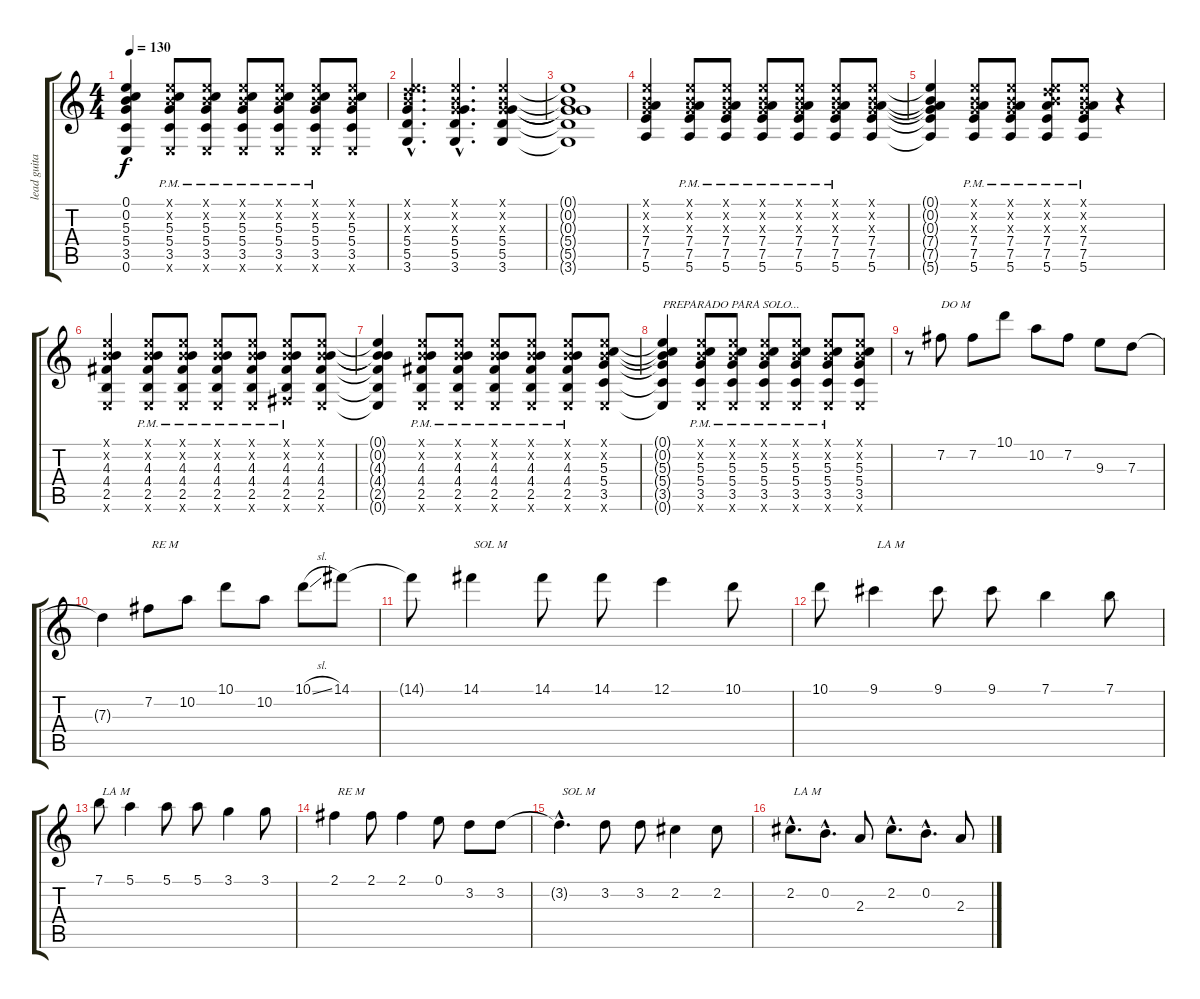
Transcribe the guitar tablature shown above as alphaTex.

\track ("lead guitar" "lead guita") {instrument distortionguitar}
\staff {score tabs}
\tuning (E4 B3 G3 D3 A2 E2) {hide}
\ts (4 4)
\tempo 130
\clef g2
\ks c
(0.1{t} 0.2{t} 5.3{t} 5.4{t} 3.5{t} 0.6{t}).4{dy f} (0.1{x} 0.2{x} 5.3{pm} 5.4{pm} 3.5{pm} 0.6{x}).8 (0.1{x} 0.2{x} 5.3{pm} 5.4{pm} 3.5{pm} 0.6{x}).8 (0.1{x} 0.2{x} 5.3{pm} 5.4{pm} 3.5{pm} 0.6{x}).8 (0.1{x} 0.2{x} 5.3{pm} 5.4{pm} 3.5{pm} 0.6{x}).8 (0.1{x} 0.2{x} 5.3{pm} 5.4{pm} 3.5{pm} 0.6{x}).8 (0.1{x} 0.2{x} 5.3 5.4 3.5 0.6{x}).8 |
(0.1{hac x} 0.2{hac x} 7.3{hac x} 5.4{hac} 5.5{hac} 3.6{hac}).4{d} (0.1{hac x} 0.2{hac x} 0.3{hac x} 5.4{hac} 5.5{hac} 3.6{hac}).4{d} (0.1{x} 0.2{x} 0.3{x} 5.4 5.5 3.6).4 |
(0.1{t} 0.2{t} 0.3{t} 5.4{t} 5.5{t} 3.6{t}).1 |
(0.1{x} 0.2{x} 0.3{x} 7.4 7.5 5.6).4 (0.1{x} 0.2{x} 0.3{x} 7.4{pm} 7.5{pm} 5.6{pm}).8 (0.1{x} 0.2{x} 0.3{x} 7.4{pm} 7.5{pm} 5.6{pm}).8 (0.1{x} 0.2{x} 0.3{x} 7.4{pm} 7.5{pm} 5.6{pm}).8 (0.1{x} 0.2{x} 0.3{x} 7.4{pm} 7.5{pm} 5.6{pm}).8 (0.1{x} 0.2{x} 0.3{x} 7.4{pm} 7.5{pm} 5.6{pm}).8 (0.1{x} 0.2{x} 0.3{x} 7.4 7.5 5.6).8 |
(0.1{t} 0.2{t} 0.3{t} 7.4{t} 7.5{t} 5.6{t}).4 (0.1{x} 0.2{x} 0.3{x} 7.4{pm} 7.5{pm} 5.6{pm}).8 (0.1{x} 0.2{x} 0.3{x} 7.4{pm} 7.5{pm} 5.6{pm}).8 (0.1{x} 0.2{x} 7.3{x} 7.4{pm} 7.5{pm} 5.6{pm}).8 (0.1{x} 0.2{x} 0.3{x} 7.4{pm} 7.5{pm} 5.6{pm}).8 r.4 |
(0.1{x} 0.2{x} 4.3 4.4 2.5 0.6{x}).4 (0.1{x} 0.2{x} 4.3{pm} 4.4{pm} 2.5{pm} 0.6{x}).8 (0.1{x} 0.2{x} 4.3{pm} 4.4{pm} 2.5{pm} 0.6{x}).8 (0.1{x} 0.2{x} 4.3{pm} 4.4{pm} 2.5{pm} 0.6{x}).8 (0.1{x} 0.2{x} 4.3{pm} 4.4{pm} 2.5{pm} 0.6{x}).8 (0.1{x} 0.2{x} 4.3{pm} 4.4{pm} 2.5{pm} 2.6{x}).8 (0.1{x} 0.2{x} 4.3 4.4 2.5 0.6{x}).8 |
(0.1{t} 0.2{t} 4.3{t} 4.4{t} 2.5{t} 0.6{t}).4 (0.1{x} 0.2{x} 4.3{pm} 4.4{pm} 2.5{pm} 0.6{x}).8 (0.1{x} 0.2{x} 4.3{pm} 4.4{pm} 2.5{pm} 0.6{x}).8 (0.1{x} 0.2{x} 4.3{pm} 4.4{pm} 2.5{pm} 0.6{x}).8 (0.1{x} 0.2{x} 4.3{pm} 4.4{pm} 2.5{pm} 0.6{x}).8 (0.1{x} 0.2{x} 4.3{pm} 4.4{pm} 2.5{pm} 0.6{x}).8 (0.1{x} 0.2{x} 5.3 5.4 3.5 0.6{x}).8 |
(0.1{t} 0.2{t} 5.3{t} 5.4{t} 3.5{t} 0.6{t}).4{txt "PREPARADO PARA SOLO... "} (0.1{x} 0.2{x} 5.3{pm} 5.4{pm} 3.5{pm} 0.6{x}).8 (0.1{x} 0.2{x} 5.3{pm} 5.4{pm} 3.5{pm} 0.6{x}).8 (0.1{x} 0.2{x} 5.3{pm} 5.4{pm} 3.5{pm} 0.6{x}).8 (0.1{x} 0.2{x} 5.3{pm} 5.4{pm} 3.5{pm} 0.6{x}).8 (0.1{x} 0.2{x} 5.3{pm} 5.4{pm} 3.5{pm} 0.6{x}).8 (0.1{x} 0.2{x} 5.3 5.4 3.5 0.6{x}).8 |
r.8{volume 16} 7.2.8{txt "DO M"} 7.2.8 10.1.8 10.2.8 7.2.8 9.3.8 7.3.8 |
7.3{t}.4 7.2.8{txt " RE M"} 10.2.8 10.1.8 10.2.8 10.1{sl}.8 14.1.8 |
14.1{t}.8 14.1.4{txt " SOL M"} 14.1.8 14.1.8 12.1.4 10.1.8 |
10.1.8 9.1.4{txt " LA M"} 9.1.8 9.1.8 7.1.4 7.1.8 |
7.1.8{txt " LA M"} 5.1.4 5.1.8 5.1.8 3.1.4 3.1.8 |
2.1.4{txt " RE M"} 2.1.8 2.1.4 0.1.8 3.2.8 3.2.8 |
3.2{hac t}.4{d txt " SOL M"} 3.2.8 3.2.8 2.2.4 2.2.8 |
2.2{hac}.8{d txt " LA M"} 0.2{hac}.8{d} 2.3.8 2.2{hac}.8{d} 0.2{hac}.8{d} 2.3.8
